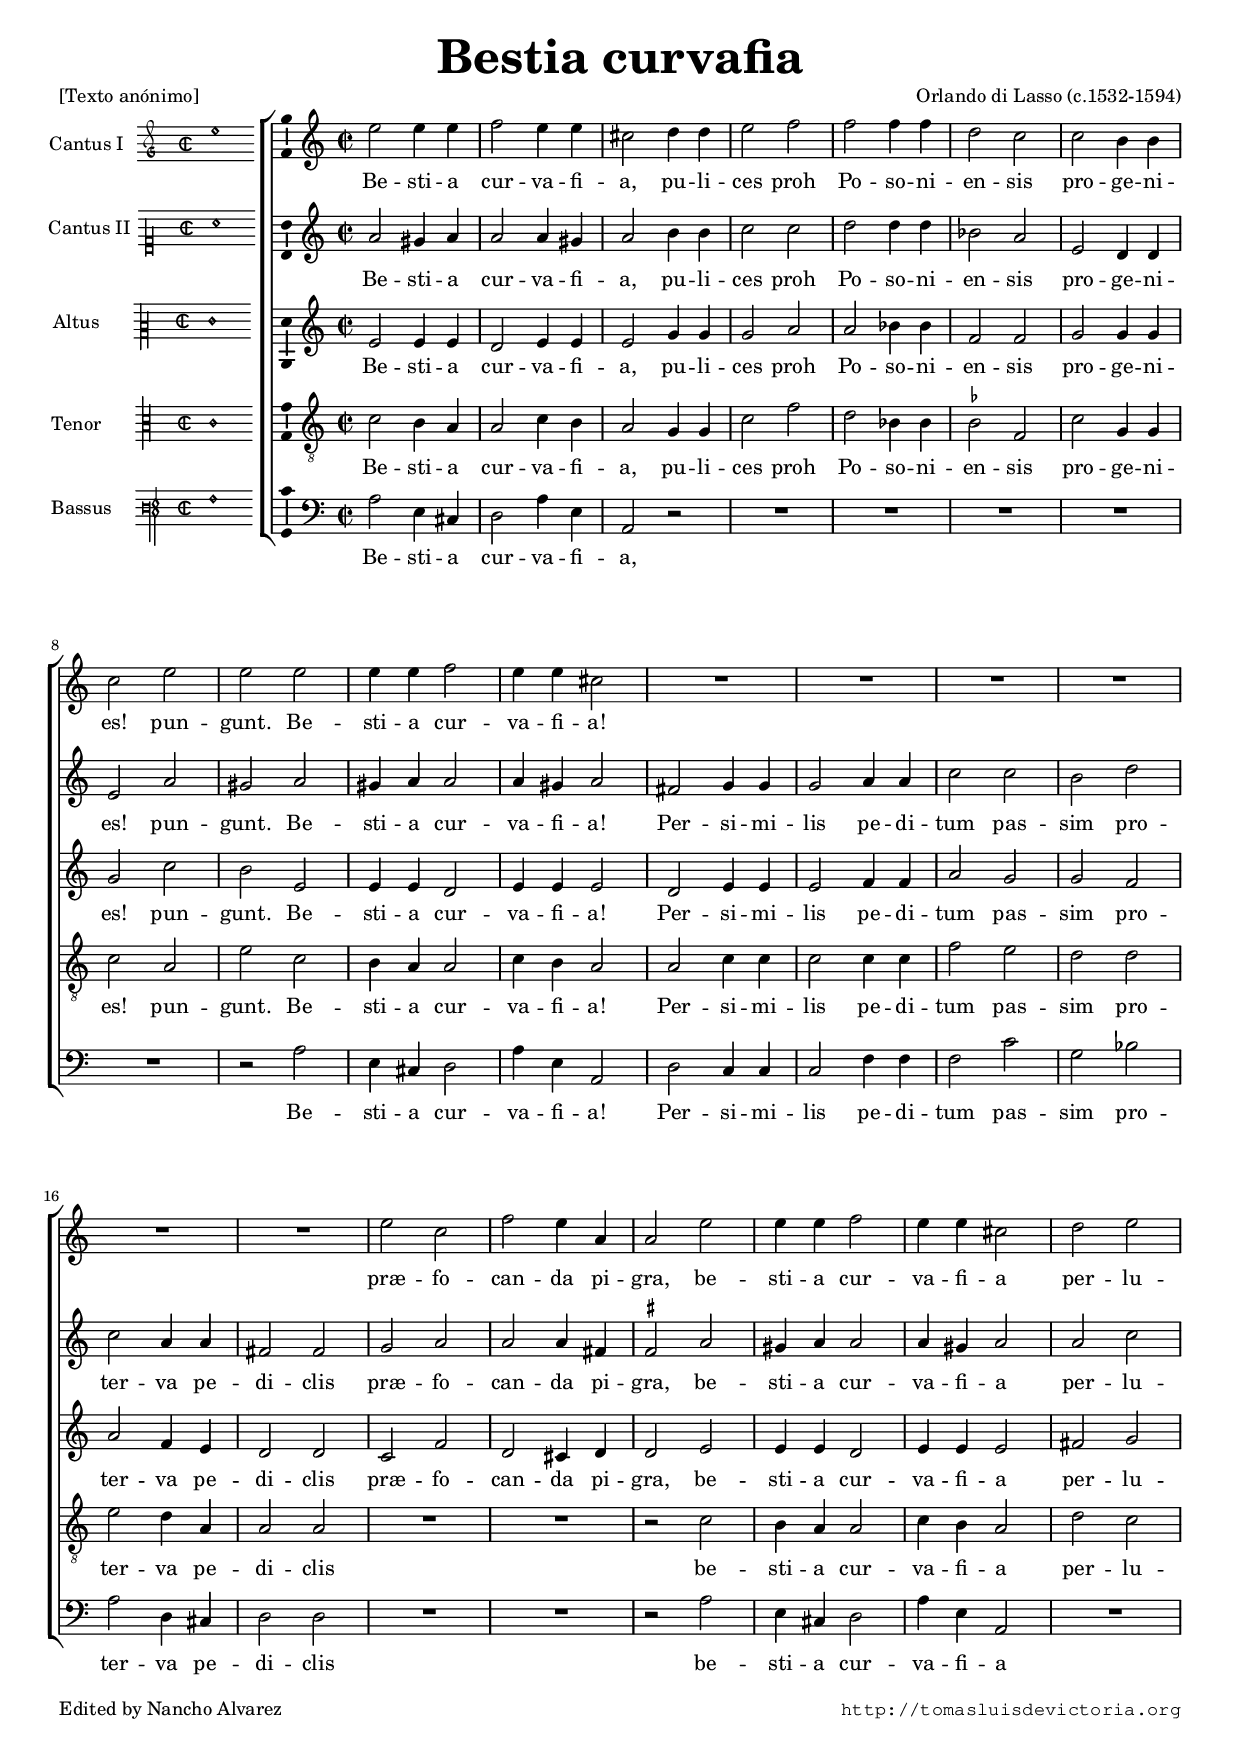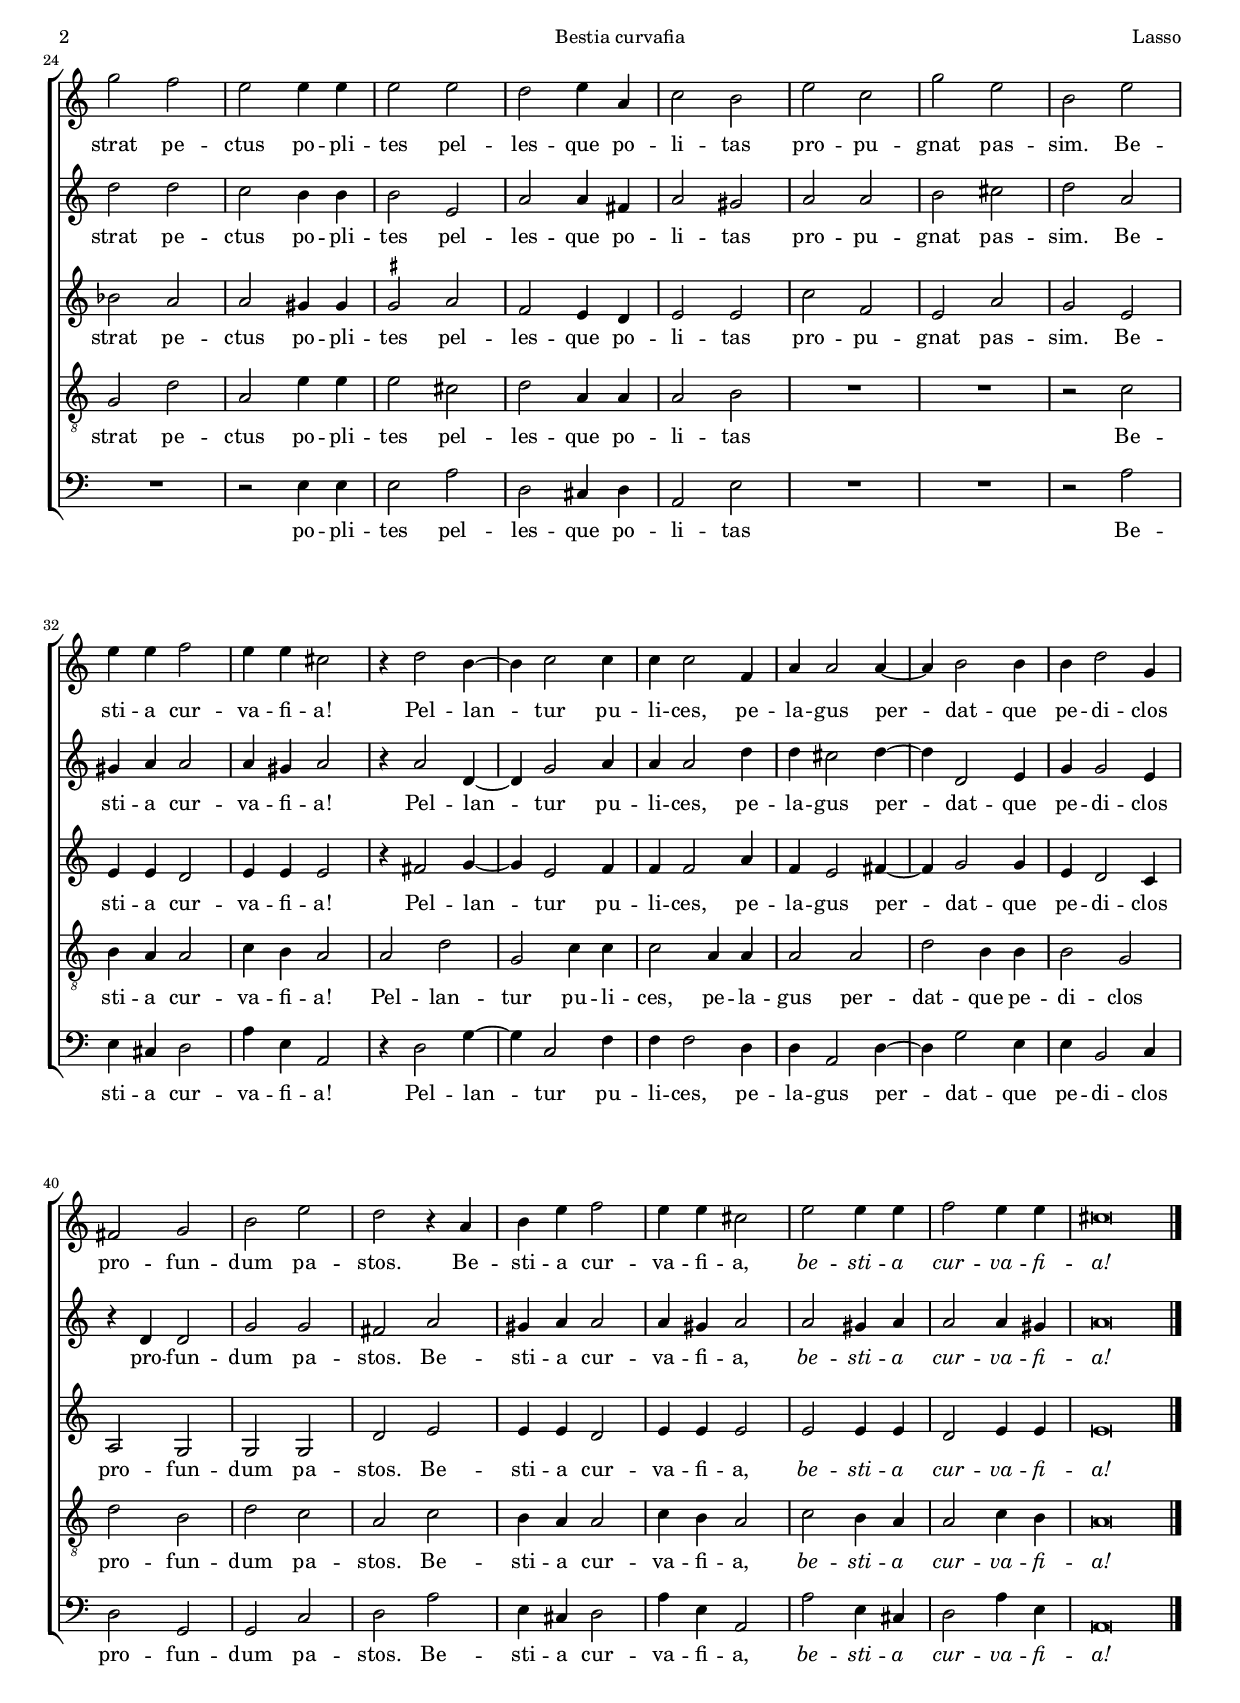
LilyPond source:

\version "2.18.0"

#(set-default-paper-size "a4")
#(set-global-staff-size 16.3)
#(ly:set-option 'point-and-click #f)
%mobile -s14.5 -i3.1

italicas=\override LyricText.font-shape = #'italic
rectas=\override LyricText.font-shape = #'upright
ss=\once \set suggestAccidentals = ##t
incipitwidth = 20

htitle="Bestia curvafia"
hcomposer="Lasso"

\header {
	title=\markup{\fontsize #4 "Bestia curvafia"}
	%subtitle=""
	composer="Orlando di Lasso (c.1532-1594)"
        pdfauthor=\composer
	%opus="(-)"
	poet="[Texto anónimo]"
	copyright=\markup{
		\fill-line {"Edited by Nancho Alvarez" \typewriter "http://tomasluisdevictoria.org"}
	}
%	tagline=""
}

global={\key c \major \time 2/2 \skip 1*47 \bar "|." }


cantus=\relative c''{
	e2 e4 e
	f2 e4 e
	cis2 d4 d
	e2 f
	f f4 f
	d2 c
	c b4 b
	c2 e
	e e
	e4 e f2
	e4 e cis2
	R1*6
	e2 c
	f e4 a,
	a2 e'
	e4 e f2
	e4 e cis2
	d e
	g f
	e e4 e
	e2 e
	d e4 a,
	c2 b
	e c
	g' e
	b e
	e4 e f2
	e4 e cis2
	r4 d2 b4 ~
	b c2 c4
	c c2 f,4
	a a2 a4 ~
	a b2 b4
	b d2 g,4
	fis2 g
	b e
	d r4 a
	b e f2
	e4 e cis2
	e e4 e
	f2 e4 e
	cis\breve*1/2
}

cantusdos=\relative c''{
	a2 gis4 a
	a2 a4 gis
	a2 b4 b
	c2 c
	d d4 d
	bes2 a
	e d4 d
	e2 a
	gis a
	gis4 a a2
	a4 gis a2
	fis2 g4 g
	g2 a4 a
	c2 c
	b d
	c2 a4 a
	fis2 fis
	g a
	a a4 fis
	\ss fis2 a
	gis4 a a2
	a4 gis a2
	a c
	d d
	c b4 b
	b2 e,
	a2 a4 fis
	a2 gis
	a a
	b cis
	d a
	gis4 a a2
	a4 gis a2
	r4 a2 d,4 ~
	d g2 a4
	a a2 d4
	d cis2 d4 ~
	d d,2 e4
	g g2 e4
	r d d2
	g g
	fis a
	gis4 a a2
	a4 gis a2
	a gis4 a
	a2 a4 gis
	a\breve*1/2
}

altus=\relative c'{
	e2 e4 e
	d2 e4 e
	e2 g4 g
	g2 a
	a bes4 bes
	f2 f
	g g4 g
	g2 c
	b e,
	e4 e d2
	e4 e e2
	d e4 e
	e2 f4 f
	a2 g
	g f
	a2 f4 e
	d2 d
	c f
	d cis4 d
	d2 e
	e4 e d2
	e4 e e2
	fis g
	bes a
	a gis4 gis
	\ss gis2 a
	f2 e4 d
	e2 e
	c'2 f,
	e a 
	g e 
	e4 e d2
	e4 e e2
	r4 fis2 g4 ~
	g e2 f4
	f f2 a4
	f e2 fis4 ~
	fis g2 g4
	e d2 c4
	a2 g
	g g
	d' e
	e4 e d2
	e4 e e2
	e e4 e
	d2 e4 e
	e\breve*1/2
}

tenor=\relative c'{
	c2 b4 a
	a2 c4 b
	a2 g4 g
	c2 f
	d bes4 bes
	\ss bes2 f
	c'2 g4 g
	c2 a
	e' c
	b4 a a2
	c4 b a2
	a c4 c
	c2 c4 c
	f2 e
	d d
	e2 d4 a
	a2 a
	R1*2
	r2 c
	b4 a a2
	c4 b a2
	d c
	g d'
	a e'4 e
	e2 cis
	d2 a4 a
	a2 b
	R1*2
	r2 c
	b4 a a2
	c4 b a2
	a d
	g, c4 c
	c2 a4 a
	a2 a
	d b4 b
	b2 g
	d' b
	d c
	a c
	b4 a a2
	c4 b a2
	c b4 a
	a2 c4 b
	a\breve*1/2
}

bassus=\relative c'{
	a2 e4 cis
	d2 a'4 e
	a,2 r
	R1*5
	r2 a'
	e4 cis d2
	a'4 e a,2
	d2 c4 c
	c2 f4 f
	f2 c'
	g bes
	a2 d,4 cis
	d2 d
	R1*2
	r2 a'
	e4 cis d2
	a'4 e a,2
	R1*2
	r2 e'4 e
	e2 a
	d,2 cis4 d
	a2 e'
	R1*2
	r2 a
	e4 cis d2
	a'4 e a,2
	r4 d2 g4 ~
	g c,2 f4
	f f2 d4
	d a2 d4 ~
	d g2 e4
	e b2 c4
	d2 g,
	g c
	d a'
	e4 cis d2
	a'4 e a,2
	a'2 e4 cis
	d2 a'4 e
	a,\breve*1/2
}


textocantus=\lyricmode{
Be -- sti -- a cur -- va -- fi -- a,
pu -- li -- ces proh Po -- so -- ni -- en -- sis
pro -- ge -- ni -- es!
pun -- gunt.
Be -- sti -- a cur -- va -- fi -- a!

præ -- fo -- can -- da pi -- gra,
be -- sti -- a cur -- va -- fi -- a
per -- lu -- strat
pe -- ctus po -- pli -- tes
pel -- les -- que po -- li -- tas
pro -- pu -- gnat pas -- sim.
Be -- sti -- a cur -- va -- fi -- a!
Pel -- lan -- tur pu -- li -- ces,
pe -- la -- gus per  -- dat -- que pe -- di -- clos
pro -- fun -- dum pa -- stos.
Be -- sti -- a cur -- va -- fi -- a,
\italicas
be -- sti -- a cur -- va -- fi -- a!
}

textocantusdos=\lyricmode{
Be -- sti -- a cur -- va -- fi -- a,
pu -- li -- ces proh Po -- so -- ni -- en -- sis
pro -- ge -- ni -- es!
pun -- gunt.
Be -- sti -- a cur -- va -- fi -- a!
Per -- si -- mi -- lis pe -- di -- tum
pas -- sim pro -- ter -- va pe -- di -- clis
præ -- fo -- can -- da pi -- gra,
be -- sti -- a cur -- va -- fi -- a
per -- lu -- strat
pe -- ctus po -- pli -- tes
pel -- les -- que po -- li -- tas
pro -- pu -- gnat pas -- sim.
Be -- sti -- a cur -- va -- fi -- a!
Pel -- lan -- tur pu -- li -- ces,
pe -- la -- gus per  -- dat -- que pe -- di -- clos
pro -- fun -- dum pa -- stos.
Be -- sti -- a cur -- va -- fi -- a,
\italicas
be -- sti -- a cur -- va -- fi -- a!
}

textoaltus=\lyricmode{
Be -- sti -- a cur -- va -- fi -- a,
pu -- li -- ces proh Po -- so -- ni -- en -- sis
pro -- ge -- ni -- es!
pun -- gunt.
Be -- sti -- a cur -- va -- fi -- a!
Per -- si -- mi -- lis pe -- di -- tum
pas -- sim pro -- ter -- va pe -- di -- clis
præ -- fo -- can -- da pi -- gra,
be -- sti -- a cur -- va -- fi -- a
per -- lu -- strat
pe -- ctus po -- pli -- tes
pel -- les -- que po -- li -- tas
pro -- pu -- gnat pas -- sim.
Be -- sti -- a cur -- va -- fi -- a!
Pel -- lan -- tur pu -- li -- ces,
pe -- la -- gus per  -- dat -- que pe -- di -- clos
pro -- fun -- dum pa -- stos.
Be -- sti -- a cur -- va -- fi -- a,
\italicas
be -- sti -- a cur -- va -- fi -- a!

}

textotenor=\lyricmode{
Be -- sti -- a cur -- va -- fi -- a,
pu -- li -- ces proh Po -- so -- ni -- en -- sis
pro -- ge -- ni -- es!
pun -- gunt.
Be -- sti -- a cur -- va -- fi -- a!
Per -- si -- mi -- lis pe -- di -- tum
pas -- sim pro -- ter -- va pe -- di -- clis
be -- sti -- a cur -- va -- fi -- a
per -- lu -- strat
pe -- ctus po -- pli -- tes
pel -- les -- que po -- li -- tas
Be -- sti -- a cur -- va -- fi -- a!
Pel -- lan -- tur pu -- li -- ces,
pe -- la -- gus per  -- dat -- que pe -- di -- clos
pro -- fun -- dum pa -- stos.
Be -- sti -- a cur -- va -- fi -- a,
\italicas
be -- sti -- a cur -- va -- fi -- a!

}

textobassus=\lyricmode{
Be -- sti -- a cur -- va -- fi -- a,
Be -- sti -- a cur -- va -- fi -- a!
Per -- si -- mi -- lis pe -- di -- tum
pas -- sim pro -- ter -- va pe -- di -- clis
be -- sti -- a cur -- va -- fi -- a
po -- pli -- tes
pel -- les -- que po -- li -- tas
Be -- sti -- a cur -- va -- fi -- a!
Pel -- lan -- tur pu -- li -- ces,
pe -- la -- gus per  -- dat -- que pe -- di -- clos
pro -- fun -- dum pa -- stos.
Be -- sti -- a cur -- va -- fi -- a,
\italicas
be -- sti -- a cur -- va -- fi -- a!
}



incipitcantus=\markup{
	\score{
		{ 
		\set Staff.instrumentName="Cantus I  "
		\override NoteHead.style = #'neomensural
		\override Rest.style = #'neomensural
		\override Staff.TimeSignature.style = #'neomensural
		\cadenzaOn 
		\clef "petrucci-g"
		\key c \major
		\time 2/2
		e''1
		} 
	\layout {
		\context {\Voice
			\remove Ligature_bracket_engraver
			\consists Mensural_ligature_engraver
		}
		line-width=\incipitwidth
		indent = 0
	}
	}
}


incipitcantusdos=\markup{
	\score{
		{ 
		\set Staff.instrumentName="Cantus II "
		\override NoteHead.style = #'neomensural
		\override Rest.style = #'neomensural
		\override Staff.TimeSignature.style = #'neomensural
		\cadenzaOn 
		\clef "petrucci-c1"
		\key c \major
		\time 2/2
		a'1
		} 
	\layout {
		\context {\Voice
			\remove Ligature_bracket_engraver
			\consists Mensural_ligature_engraver
		}
		line-width=\incipitwidth
		indent = 0
	}
	}
}


incipitaltus=\markup{
	\score{
		{ 
		\set Staff.instrumentName="Altus      "
		\override NoteHead.style = #'neomensural 
		\override Rest.style = #'neomensural
		\override Staff.TimeSignature.style = #'neomensural
		\cadenzaOn 
		\clef "petrucci-c2"
		\key c \major
		\time 2/2
		e'1
		} 
	\layout {
		\context {\Voice
			\remove Ligature_bracket_engraver
			\consists Mensural_ligature_engraver
		}
		line-width=\incipitwidth
		indent = 0
	}
	}
}


incipittenor=\markup{
	\score{
		{ 
		\set Staff.instrumentName="Tenor      "
		\override NoteHead.style = #'neomensural 
		\override Rest.style = #'neomensural
		\override Staff.TimeSignature.style = #'neomensural
		\cadenzaOn 
		\clef "petrucci-c3"
		\key c \major
		\time 2/2
		c'1
		} 
	\layout {
		\context {\Voice
			\remove Ligature_bracket_engraver
			\consists Mensural_ligature_engraver
		}
		line-width=\incipitwidth
		indent=0
	}
	}
}


incipitbassus=\markup{
	\score{
		{ 
		\set Staff.instrumentName="Bassus    "
		\override NoteHead.style = #'neomensural 
		\override Rest.style = #'neomensural
		\override Staff.TimeSignature.style = #'neomensural
		\cadenzaOn 
		\clef "petrucci-f3"
		\key c \major
		\time 2/2
		a1
		} 
	\layout {
		\context {\Voice
			\remove Ligature_bracket_engraver
			\consists Mensural_ligature_engraver
		}
		line-width=\incipitwidth
		indent = 0
	}
	}
}





\score {\transpose c' c'{
\new ChoirStaff<<

	\new Staff <<\global
	\new Voice="v1" {
		\set Staff.instrumentName=\incipitcantus
		\clef "treble"
		\cantus }
	\new Lyrics \lyricsto "v1" {\textocantus }
	>>

	\new Staff <<\global
	\new Voice="v5" {
		\set Staff.instrumentName=\incipitcantusdos
		\clef "treble"
		\cantusdos }
	\new Lyrics \lyricsto "v5" {\textocantusdos }
	>>

	
	\new Staff << \global
	\new Voice="v2" {
		\set Staff.instrumentName=\incipitaltus
		\clef "treble" 
		\altus}
	\new Lyrics \lyricsto "v2" {\textoaltus }
	>>

	
	\new Staff <<\global
	\new Voice="v3" {
		\set Staff.instrumentName=\incipittenor
		\clef "G_8"
		\tenor }
	\new Lyrics \lyricsto "v3" {\textotenor }
	>>
	

	\new Staff <<\global
	\new Voice="v4" {
		\set Staff.instrumentName=\incipitbassus
		\clef "bass" 
		\bassus }
	\new Lyrics \lyricsto "v4" {\textobassus }
	>>
	
>>

	}%transpose

\layout{ 
	\context {\Lyrics 
		\override VerticalAxisGroup.staff-affinity = #UP
		\override VerticalAxisGroup.nonstaff-relatedstaff-spacing =
			#'((basic-distance . 0) (minimum-distance . 0) (padding . 1))
		\override LyricText.font-size = #1.2
		\override LyricHyphen.minimum-distance = #0.5
	}
	\context {\Score 
		tempoHideNote = ##t
		\override BarNumber.padding = #2 
	}
	\context {\Voice 
		%melismaBusyProperties = #'()
		%autoBeaming = ##f
	}
	\context {\Staff 
                %\RemoveEmptyStaves
                %\override VerticalAxisGroup.remove-first = ##t
		\override VerticalAxisGroup.staff-staff-spacing =
			#'((basic-distance . 11) (minimum-distance . 0) (padding . 1))
		\consists Ambitus_engraver 
		\override LigatureBracket.padding = #1
	}
}

%\midi { \mtempo }

}


\paper{
	evenHeaderMarkup=\markup  \fill-line { \fromproperty #'page:page-number-string \htitle \hcomposer }
	oddHeaderMarkup= \markup  \fill-line { \on-the-fly #not-first-page \hcomposer \on-the-fly #not-first-page \htitle \on-the-fly #not-first-page \fromproperty #'page:page-number-string }
	%system-count=20
	%page-count = 8
        systems-per-page = 3
	ragged-last-bottom = ##f
	indent=3.6\cm
	system-system-spacing =
	#'((basic-distance . 20) (minimum-distance . 0) (padding . 5))
	top-system-spacing = % header
	#'((basic-distance . 8) (minimum-distance . 0) (padding . 0))
	last-bottom-spacing = % footer
	#'((basic-distance . 12) (minimum-distance . 0) (padding . 0))

}
